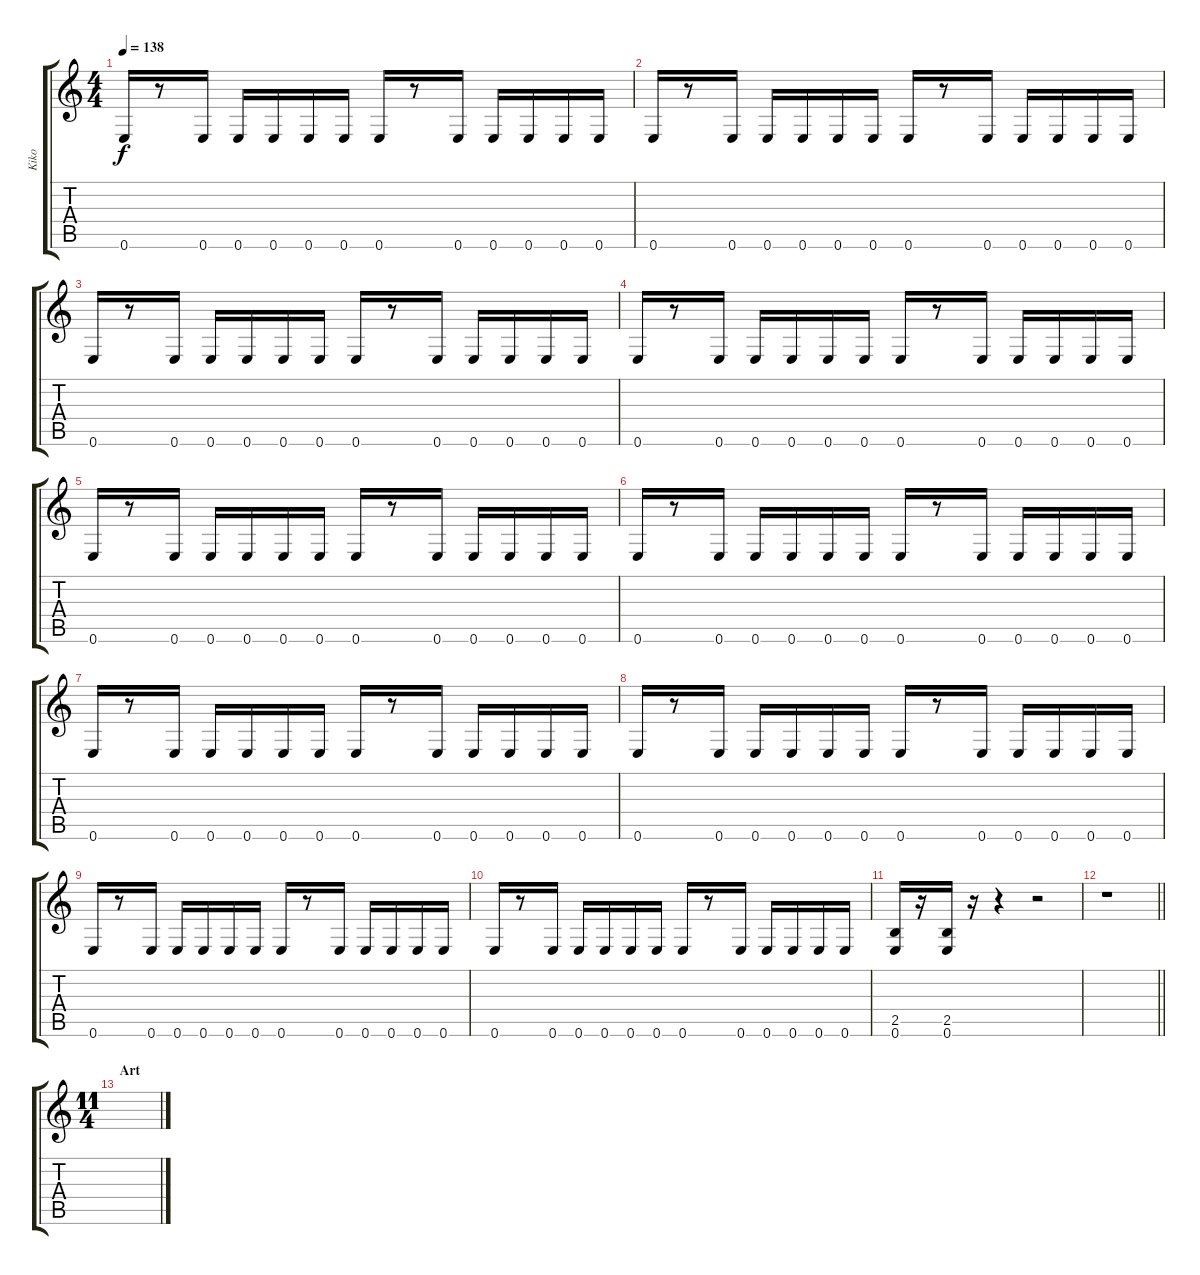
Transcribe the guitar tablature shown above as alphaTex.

\track ("Kiko" "Kiko") {instrument distortionguitar}
\staff {score tabs}
\tuning (E4 B3 G3 D3 A2 E2) {hide}
\ts (4 4)
\tempo 138
\clef g2
\ks c
0.6.16{dy f} r.8 0.6.16 0.6.16 0.6.16 0.6.16 0.6.16 0.6.16 r.8 0.6.16 0.6.16 0.6.16 0.6.16 0.6.16 |
0.6.16 r.8 0.6.16 0.6.16 0.6.16 0.6.16 0.6.16 0.6.16 r.8 0.6.16 0.6.16 0.6.16 0.6.16 0.6.16 |
0.6.16 r.8 0.6.16 0.6.16 0.6.16 0.6.16 0.6.16 0.6.16 r.8 0.6.16 0.6.16 0.6.16 0.6.16 0.6.16 |
0.6.16 r.8 0.6.16 0.6.16 0.6.16 0.6.16 0.6.16 0.6.16 r.8 0.6.16 0.6.16 0.6.16 0.6.16 0.6.16 |
0.6.16 r.8 0.6.16 0.6.16 0.6.16 0.6.16 0.6.16 0.6.16 r.8 0.6.16 0.6.16 0.6.16 0.6.16 0.6.16 |
0.6.16 r.8 0.6.16 0.6.16 0.6.16 0.6.16 0.6.16 0.6.16 r.8 0.6.16 0.6.16 0.6.16 0.6.16 0.6.16 |
0.6.16 r.8 0.6.16 0.6.16 0.6.16 0.6.16 0.6.16 0.6.16 r.8 0.6.16 0.6.16 0.6.16 0.6.16 0.6.16 |
0.6.16 r.8 0.6.16 0.6.16 0.6.16 0.6.16 0.6.16 0.6.16 r.8 0.6.16 0.6.16 0.6.16 0.6.16 0.6.16 |
0.6.16 r.8 0.6.16 0.6.16 0.6.16 0.6.16 0.6.16 0.6.16 r.8 0.6.16 0.6.16 0.6.16 0.6.16 0.6.16 |
0.6.16 r.8 0.6.16 0.6.16 0.6.16 0.6.16 0.6.16 0.6.16 r.8 0.6.16 0.6.16 0.6.16 0.6.16 0.6.16 |
(2.5 0.6).16 r.16 (2.5 0.6).16 r.16 r.4 r.2 |
\barLineRight lightlight
r.1 |
\ts (11 4)
\section ("" "Art")
